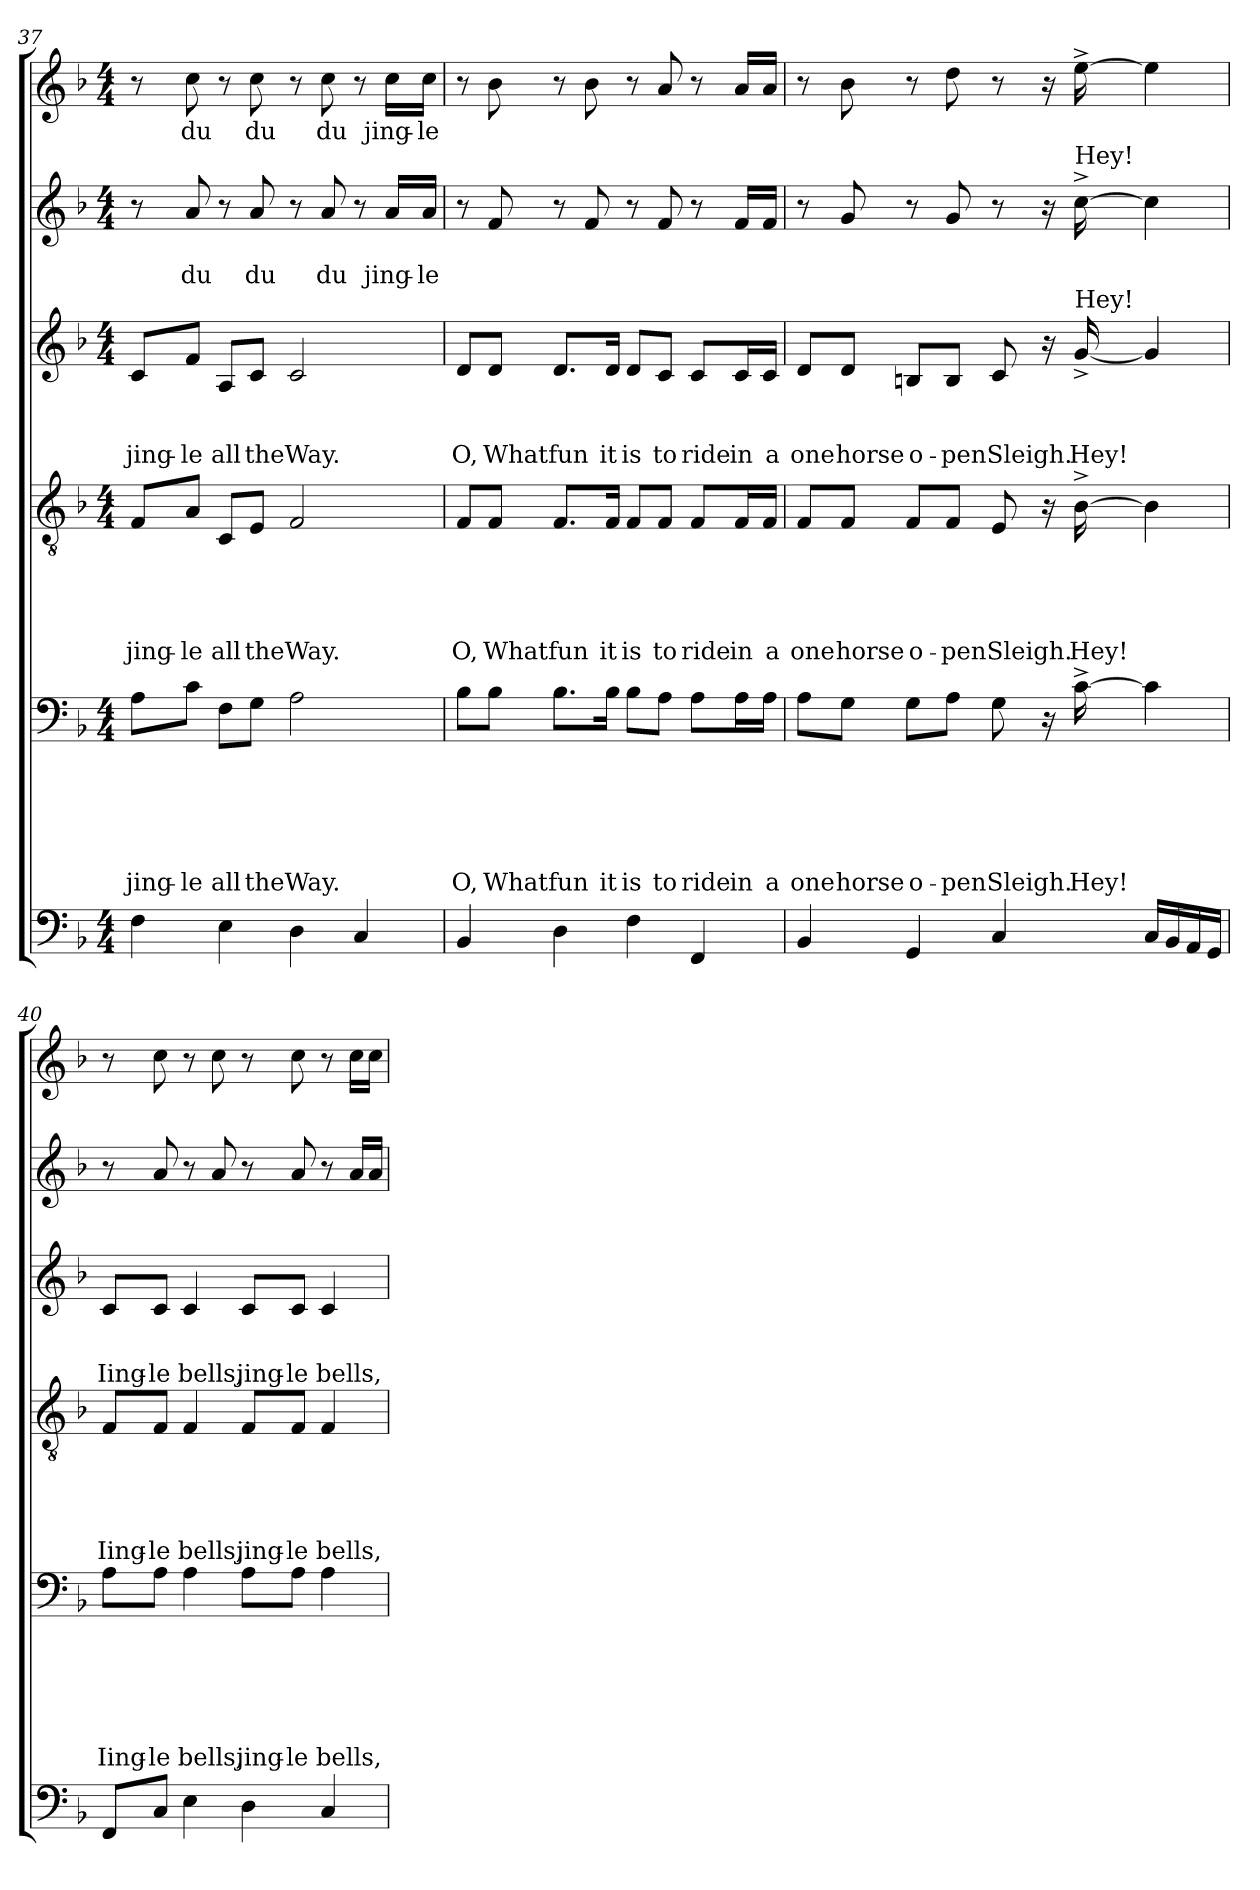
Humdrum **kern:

**kern	**kern	**text	**text	**text	**text	**text	**text	**kern	**text	**text	**text	**text	**text	**kern	**text	**text	**text	**kern	**text	**text	**kern	**text
*part6	*part5	*part5	*part5	*part5	*part5	*part5	*part5	*part4	*part4	*part4	*part4	*part4	*part4	*part3	*part3	*part3	*part3	*part2	*part2	*part2	*part1	*part1
*staff6	*staff5	*staff5	*staff5	*staff5	*staff5	*staff5	*staff5	*staff4	*staff4	*staff4	*staff4	*staff4	*staff4	*staff3	*staff3	*staff3	*staff3	*staff2	*staff2	*staff2	*staff1	*staff1
*clefF4	*clefF4	*	*	*	*	*	*	*clefGv2	*	*	*	*	*	*clefG2	*	*	*	*clefG2	*	*	*clefG2	*
*k[b-]	*k[b-]	*	*	*	*	*	*	*k[b-]	*	*	*	*	*	*k[b-]	*	*	*	*k[b-]	*	*	*k[b-]	*
*F:	*F:	*	*	*	*	*	*	*F:	*	*	*	*	*	*F:	*	*	*	*F:	*	*	*F:	*
*M4/4	*M4/4	*	*	*	*	*	*	*M4/4	*	*	*	*	*	*M4/4	*	*	*	*M4/4	*	*	*M4/4	*
=37	=37	=37	=37	=37	=37	=37	=37	=37	=37	=37	=37	=37	=37	=37	=37	=37	=37	=37	=37	=37	=37	=37
!	!	!	!	!	!	!	!LO:LY:b	!	!	!	!	!	!LO:LY:b	!	!	!	!LO:LY:b	!	!	!	!	!
4F\	8A\L	.	.	.	.	.	jing-	8F/L	.	.	.	.	jing-	8c/L	.	.	jing-	8r	.	.	8r	.
!	!	!	!	!	!	!	!LO:LY:b:rj	!	!	!	!	!	!LO:LY:b:rj	!	!	!	!LO:LY:b:rj	!	!	!LO:LY:b	!	!LO:LY:b
.	8c\J	.	.	.	.	.	-le	8A/J	.	.	.	.	-le	8f/J	.	.	-le	8a/	.	du	8cc\	du
!	!	!	!	!	!	!	!LO:LY:b	!	!	!	!	!	!LO:LY:b	!	!	!	!LO:LY:b	!	!	!	!	!
4E\	8F\L	.	.	.	.	.	all	8C/L	.	.	.	.	all	8A/L	.	.	all	8r	.	.	8r	.
!	!	!	!	!	!	!	!LO:LY:b	!	!	!	!	!	!LO:LY:b	!	!	!	!LO:LY:b	!	!	!LO:LY:b	!	!LO:LY:b
.	8G\J	.	.	.	.	.	the	8E/J	.	.	.	.	the	8c/J	.	.	the	8a/	.	du	8cc\	du
!	!	!	!	!	!	!	!LO:LY:b	!	!	!	!	!	!LO:LY:b	!	!	!	!LO:LY:b	!	!	!	!	!
4D\	2A\	.	.	.	.	.	Way.	2F/	.	.	.	.	Way.	2c/	.	.	Way.	8r	.	.	8r	.
!	!	!	!	!	!	!	!	!	!	!	!	!	!	!	!	!	!	!	!	!LO:LY:b	!	!LO:LY:b
.	.	.	.	.	.	.	.	.	.	.	.	.	.	.	.	.	.	8a/	.	du	8cc\	du
4C/	.	.	.	.	.	.	.	.	.	.	.	.	.	.	.	.	.	8r	.	.	8r	.
!	!	!	!	!	!	!	!	!	!	!	!	!	!	!	!	!	!	!	!	!LO:LY:b	!	!LO:LY:b
.	.	.	.	.	.	.	.	.	.	.	.	.	.	.	.	.	.	16a/LL	.	jing-	16cc\LL	jing-
!	!	!	!	!	!	!	!	!	!	!	!	!	!	!	!	!	!	!	!	!LO:LY:b:rj	!	!LO:LY:b:rj
.	.	.	.	.	.	.	.	.	.	.	.	.	.	.	.	.	.	16a/JJ	.	-le	16cc\JJ	-le
=38	=38	=38	=38	=38	=38	=38	=38	=38	=38	=38	=38	=38	=38	=38	=38	=38	=38	=38	=38	=38	=38	=38
!	!	!	!	!	!	!	!LO:LY:b	!	!	!	!	!	!LO:LY:b	!	!	!	!LO:LY:b	!	!	!	!	!
4BB-/	8B-\L	.	.	.	.	.	O,	8F/L	.	.	.	.	O,	8d/L	.	.	O,	8r	.	.	8r	.
!	!	!	!	!	!	!	!LO:LY:b	!	!	!	!	!	!LO:LY:b	!	!	!	!LO:LY:b	!	!	!	!	!
.	8B-\J	.	.	.	.	.	What	8F/J	.	.	.	.	What	8d/J	.	.	What	8f/	.	.	8b-\	.
!	!	!	!	!	!	!	!LO:LY:b	!	!	!	!	!	!LO:LY:b	!	!	!	!LO:LY:b	!	!	!	!	!
4D\	8.B-\L	.	.	.	.	.	fun	8.F/L	.	.	.	.	fun	8.d/L	.	.	fun	8r	.	.	8r	.
.	.	.	.	.	.	.	.	.	.	.	.	.	.	.	.	.	.	8f/	.	.	8b-\	.
!	!	!	!	!	!	!	!LO:LY:b	!	!	!	!	!	!LO:LY:b	!	!	!	!LO:LY:b	!	!	!	!	!
.	16B-\Jk	.	.	.	.	.	it	16F/Jk	.	.	.	.	it	16d/Jk	.	.	it	.	.	.	.	.
!	!	!	!	!	!	!	!LO:LY:b	!	!	!	!	!	!LO:LY:b	!	!	!	!LO:LY:b	!	!	!	!	!
4F\	8B-\L	.	.	.	.	.	is	8F/L	.	.	.	.	is	8d/L	.	.	is	8r	.	.	8r	.
!	!	!	!	!	!	!	!LO:LY:b	!	!	!	!	!	!LO:LY:b	!	!	!	!LO:LY:b	!	!	!	!	!
.	8A\J	.	.	.	.	.	to	8F/J	.	.	.	.	to	8c/J	.	.	to	8f/	.	.	8a/	.
!	!	!	!	!	!	!	!LO:LY:b	!	!	!	!	!	!LO:LY:b	!	!	!	!LO:LY:b	!	!	!	!	!
4FF/	8A\L	.	.	.	.	.	ride	8F/L	.	.	.	.	ride	8c/L	.	.	ride	8r	.	.	8r	.
!	!	!	!	!	!	!	!LO:LY:b	!	!	!	!	!	!LO:LY:b	!	!	!	!LO:LY:b	!	!	!	!	!
.	16A\L	.	.	.	.	.	in	16F/L	.	.	.	.	in	16c/L	.	.	in	16f/LL	.	.	16a/LL	.
!	!	!	!	!	!	!	!LO:LY:b	!	!	!	!	!	!LO:LY:b	!	!	!	!LO:LY:b	!	!	!	!	!
.	16A\JJ	.	.	.	.	.	a	16F/JJ	.	.	.	.	a	16c/JJ	.	.	a	16f/JJ	.	.	16a/JJ	.
!!LO:LB:g=z
=39	=39	=39	=39	=39	=39	=39	=39	=39	=39	=39	=39	=39	=39	=39	=39	=39	=39	=39	=39	=39	=39	=39
!	!	!	!	!	!	!	!LO:LY:b	!	!	!	!	!	!LO:LY:b	!	!	!	!LO:LY:b	!	!	!	!	!
4BB-/	8A\L	.	.	.	.	.	one	8F/L	.	.	.	.	one	8d/L	.	.	one	8r	.	.	8r	.
!	!	!	!	!	!	!	!LO:LY:b	!	!	!	!	!	!LO:LY:b	!	!	!	!LO:LY:b	!	!	!	!	!
.	8G\J	.	.	.	.	.	horse	8F/J	.	.	.	.	horse	8d/J	.	.	horse	8g/	.	.	8b-\	.
!	!	!	!	!	!	!	!LO:LY:b	!	!	!	!	!	!LO:LY:b	!	!	!	!LO:LY:b	!	!	!	!	!
4GG/	8G\L	.	.	.	.	.	o-	8F/L	.	.	.	.	o-	8Bn/L	.	.	o-	8r	.	.	8r	.
!	!	!	!	!	!	!	!LO:LY:b	!	!	!	!	!	!LO:LY:b	!	!	!	!LO:LY:b	!	!	!	!	!
.	8A\J	.	.	.	.	.	-pen	8F/J	.	.	.	.	-pen	8B/J	.	.	-pen	8g/	.	.	8dd\	.
!	!	!	!	!	!	!	!LO:LY:b	!	!	!	!	!	!LO:LY:b	!	!	!	!LO:LY:b	!	!	!	!	!
4C/	8G\	.	.	.	.	.	Sleigh.	8E/	.	.	.	.	Sleigh.	8c/	.	.	Sleigh.	8r	.	.	8r	.
.	16rC	.	.	.	.	.	.	16rA	.	.	.	.	.	16ra	.	.	.	16ra	.	.	16ra	.
!	!	!	!	!	!	!	!	!	!	!	!	!	!	!	!	!	!	!LO:TX:a:t=Hey!	!	!	!	!
!	!	!	!	!	!	!	!	!	!	!	!	!	!	!LO:TX:a:t=Hey!	!	!	!	!	!	!	!	!
!	!	!	!	!	!	!	!LO:LY:b	!	!	!	!	!	!LO:LY:b	!	!	!	!LO:LY:b	!	!	!	!	!
.	[>16c^>\	.	.	.	.	.	Hey!	[>16B-^>\	.	.	.	.	Hey!	[<16g^</	.	.	Hey!	[>16cc^>\	.	.	[>16ee^>\	.
16C/LL	4c\]	.	.	.	.	.	.	4B-\]	.	.	.	.	.	4g/]	.	.	.	4cc\]	.	.	4ee\]	.
16BB-/	.	.	.	.	.	.	.	.	.	.	.	.	.	.	.	.	.	.	.	.	.	.
16AA/	.	.	.	.	.	.	.	.	.	.	.	.	.	.	.	.	.	.	.	.	.	.
16GG/JJ	.	.	.	.	.	.	.	.	.	.	.	.	.	.	.	.	.	.	.	.	.	.
=40	=40	=40	=40	=40	=40	=40	=40	=40	=40	=40	=40	=40	=40	=40	=40	=40	=40	=40	=40	=40	=40	=40
!	!	!	!	!	!	!	!LO:LY:b	!	!	!	!	!	!LO:LY:b	!	!	!	!LO:LY:b	!	!	!	!	!
8FF/L	8A\L	.	.	.	.	.	Iing-	8F/L	.	.	.	.	Iing-	8c/L	.	.	Iing-	8r	.	.	8r	.
!	!	!	!	!	!	!	!LO:LY:b:rj	!	!	!	!	!	!LO:LY:b:rj	!	!	!	!LO:LY:b:rj	!	!	!	!	!
8C/J	8A\J	.	.	.	.	.	-le	8F/J	.	.	.	.	-le	8c/J	.	.	-le	8a/	.	.	8cc\	.
!	!	!	!	!	!	!	!LO:LY:b	!	!	!	!	!	!LO:LY:b	!	!	!	!LO:LY:b	!	!	!	!	!
4E\	4A\	.	.	.	.	.	bells,	4F/	.	.	.	.	bells,	4c/	.	.	bells,	8r	.	.	8r	.
.	.	.	.	.	.	.	.	.	.	.	.	.	.	.	.	.	.	8a/	.	.	8cc\	.
!	!	!	!	!	!	!	!LO:LY:b	!	!	!	!	!	!LO:LY:b	!	!	!	!LO:LY:b	!	!	!	!	!
4D\	8A\L	.	.	.	.	.	jing-	8F/L	.	.	.	.	jing-	8c/L	.	.	jing-	8r	.	.	8r	.
!	!	!	!	!	!	!	!LO:LY:b:rj	!	!	!	!	!	!LO:LY:b:rj	!	!	!	!LO:LY:b:rj	!	!	!	!	!
.	8A\J	.	.	.	.	.	-le	8F/J	.	.	.	.	-le	8c/J	.	.	-le	8a/	.	.	8cc\	.
!	!	!	!	!	!	!	!LO:LY:b	!	!	!	!	!	!LO:LY:b	!	!	!	!LO:LY:b	!	!	!	!	!
4C/	4A\	.	.	.	.	.	bells,	4F/	.	.	.	.	bells,	4c/	.	.	bells,	8r	.	.	8r	.
.	.	.	.	.	.	.	.	.	.	.	.	.	.	.	.	.	.	16a/LL	.	.	16cc\LL	.
.	.	.	.	.	.	.	.	.	.	.	.	.	.	.	.	.	.	16a/JJ	.	.	16cc\JJ	.
=	=	=	=	=	=	=	=	=	=	=	=	=	=	=	=	=	=	=	=	=	=	=
*-	*-	*-	*-	*-	*-	*-	*-	*-	*-	*-	*-	*-	*-	*-	*-	*-	*-	*-	*-	*-	*-	*-
